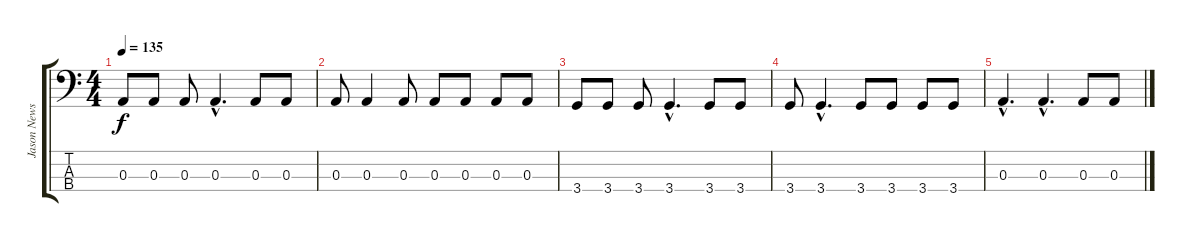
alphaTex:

\track ("Jason Newstead (bass)" "Jason News") {instrument electricbassfinger}
\staff {score tabs}
\tuning (G2 D2 A1 E1) {hide}
\ts (4 4)
\tempo 135
\clef f4
\ks c
0.3.8{dy f} 0.3.8 0.3.8 0.3{hac}.4{d} 0.3.8 0.3.8 |
0.3.8 0.3.4 0.3.8 0.3.8 0.3.8 0.3.8 0.3.8 |
3.4.8 3.4.8 3.4.8 3.4{hac}.4{d} 3.4.8 3.4.8 |
3.4.8 3.4{hac}.4{d} 3.4.8 3.4.8 3.4.8 3.4.8 |
0.3{hac}.4{d} 0.3{hac}.4{d} 0.3.8 0.3.8
